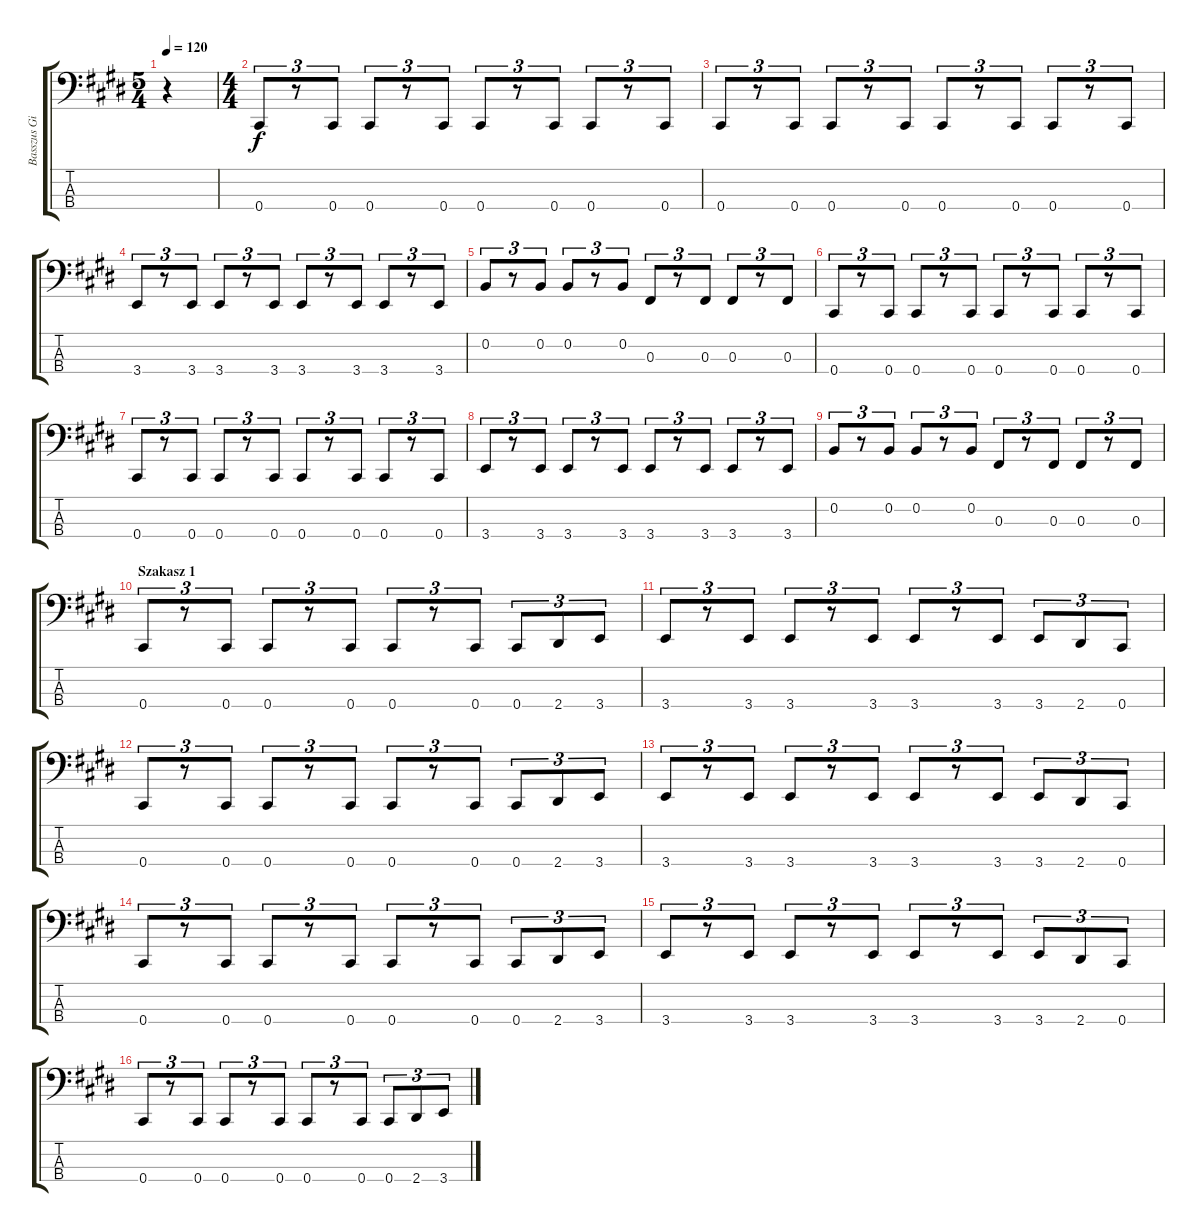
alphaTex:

\track ("Basszus Gitár" "Basszus Gi") {instrument electricbassfinger}
\staff {score tabs}
\tuning (E2 B1 Gb1 Db1) {hide}
\ts (5 4)
\tempo 120
\clef f4
\ks c#minor
r.4{dy f instrument electricbassfinger} |
\ts (4 4)
0.4.8{tu (3 2)} r.8{tu (3 2)} 0.4.8{tu (3 2)} 0.4.8{tu (3 2)} r.8{tu (3 2)} 0.4.8{tu (3 2)} 0.4.8{tu (3 2)} r.8{tu (3 2)} 0.4.8{tu (3 2)} 0.4.8{tu (3 2)} r.8{tu (3 2)} 0.4.8{tu (3 2)} |
0.4.8{tu (3 2)} r.8{tu (3 2)} 0.4.8{tu (3 2)} 0.4.8{tu (3 2)} r.8{tu (3 2)} 0.4.8{tu (3 2)} 0.4.8{tu (3 2)} r.8{tu (3 2)} 0.4.8{tu (3 2)} 0.4.8{tu (3 2)} r.8{tu (3 2)} 0.4.8{tu (3 2)} |
3.4.8{tu (3 2)} r.8{tu (3 2)} 3.4.8{tu (3 2)} 3.4.8{tu (3 2)} r.8{tu (3 2)} 3.4.8{tu (3 2)} 3.4.8{tu (3 2)} r.8{tu (3 2)} 3.4.8{tu (3 2)} 3.4.8{tu (3 2)} r.8{tu (3 2)} 3.4.8{tu (3 2)} |
0.2.8{tu (3 2)} r.8{tu (3 2)} 0.2.8{tu (3 2)} 0.2.8{tu (3 2)} r.8{tu (3 2)} 0.2.8{tu (3 2)} 0.3.8{tu (3 2)} r.8{tu (3 2)} 0.3.8{tu (3 2)} 0.3.8{tu (3 2)} r.8{tu (3 2)} 0.3.8{tu (3 2)} |
0.4.8{tu (3 2)} r.8{tu (3 2)} 0.4.8{tu (3 2)} 0.4.8{tu (3 2)} r.8{tu (3 2)} 0.4.8{tu (3 2)} 0.4.8{tu (3 2)} r.8{tu (3 2)} 0.4.8{tu (3 2)} 0.4.8{tu (3 2)} r.8{tu (3 2)} 0.4.8{tu (3 2)} |
0.4.8{tu (3 2)} r.8{tu (3 2)} 0.4.8{tu (3 2)} 0.4.8{tu (3 2)} r.8{tu (3 2)} 0.4.8{tu (3 2)} 0.4.8{tu (3 2)} r.8{tu (3 2)} 0.4.8{tu (3 2)} 0.4.8{tu (3 2)} r.8{tu (3 2)} 0.4.8{tu (3 2)} |
3.4.8{tu (3 2)} r.8{tu (3 2)} 3.4.8{tu (3 2)} 3.4.8{tu (3 2)} r.8{tu (3 2)} 3.4.8{tu (3 2)} 3.4.8{tu (3 2)} r.8{tu (3 2)} 3.4.8{tu (3 2)} 3.4.8{tu (3 2)} r.8{tu (3 2)} 3.4.8{tu (3 2)} |
0.2.8{tu (3 2)} r.8{tu (3 2)} 0.2.8{tu (3 2)} 0.2.8{tu (3 2)} r.8{tu (3 2)} 0.2.8{tu (3 2)} 0.3.8{tu (3 2)} r.8{tu (3 2)} 0.3.8{tu (3 2)} 0.3.8{tu (3 2)} r.8{tu (3 2)} 0.3.8{tu (3 2)} |
\section ("" "Szakasz 1")
0.4.8{tu (3 2)} r.8{tu (3 2)} 0.4.8{tu (3 2)} 0.4.8{tu (3 2)} r.8{tu (3 2)} 0.4.8{tu (3 2)} 0.4.8{tu (3 2)} r.8{tu (3 2)} 0.4.8{tu (3 2)} 0.4.8{tu (3 2)} 2.4.8{tu (3 2)} 3.4.8{tu (3 2)} |
3.4.8{tu (3 2)} r.8{tu (3 2)} 3.4.8{tu (3 2)} 3.4.8{tu (3 2)} r.8{tu (3 2)} 3.4.8{tu (3 2)} 3.4.8{tu (3 2)} r.8{tu (3 2)} 3.4.8{tu (3 2)} 3.4.8{tu (3 2)} 2.4.8{tu (3 2)} 0.4.8{tu (3 2)} |
0.4.8{tu (3 2)} r.8{tu (3 2)} 0.4.8{tu (3 2)} 0.4.8{tu (3 2)} r.8{tu (3 2)} 0.4.8{tu (3 2)} 0.4.8{tu (3 2)} r.8{tu (3 2)} 0.4.8{tu (3 2)} 0.4.8{tu (3 2)} 2.4.8{tu (3 2)} 3.4.8{tu (3 2)} |
3.4.8{tu (3 2)} r.8{tu (3 2)} 3.4.8{tu (3 2)} 3.4.8{tu (3 2)} r.8{tu (3 2)} 3.4.8{tu (3 2)} 3.4.8{tu (3 2)} r.8{tu (3 2)} 3.4.8{tu (3 2)} 3.4.8{tu (3 2)} 2.4.8{tu (3 2)} 0.4.8{tu (3 2)} |
0.4.8{tu (3 2)} r.8{tu (3 2)} 0.4.8{tu (3 2)} 0.4.8{tu (3 2)} r.8{tu (3 2)} 0.4.8{tu (3 2)} 0.4.8{tu (3 2)} r.8{tu (3 2)} 0.4.8{tu (3 2)} 0.4.8{tu (3 2)} 2.4.8{tu (3 2)} 3.4.8{tu (3 2)} |
3.4.8{tu (3 2)} r.8{tu (3 2)} 3.4.8{tu (3 2)} 3.4.8{tu (3 2)} r.8{tu (3 2)} 3.4.8{tu (3 2)} 3.4.8{tu (3 2)} r.8{tu (3 2)} 3.4.8{tu (3 2)} 3.4.8{tu (3 2)} 2.4.8{tu (3 2)} 0.4.8{tu (3 2)} |
0.4.8{tu (3 2)} r.8{tu (3 2)} 0.4.8{tu (3 2)} 0.4.8{tu (3 2)} r.8{tu (3 2)} 0.4.8{tu (3 2)} 0.4.8{tu (3 2)} r.8{tu (3 2)} 0.4.8{tu (3 2)} 0.4.8{tu (3 2)} 2.4.8{tu (3 2)} 3.4.8{tu (3 2)}
